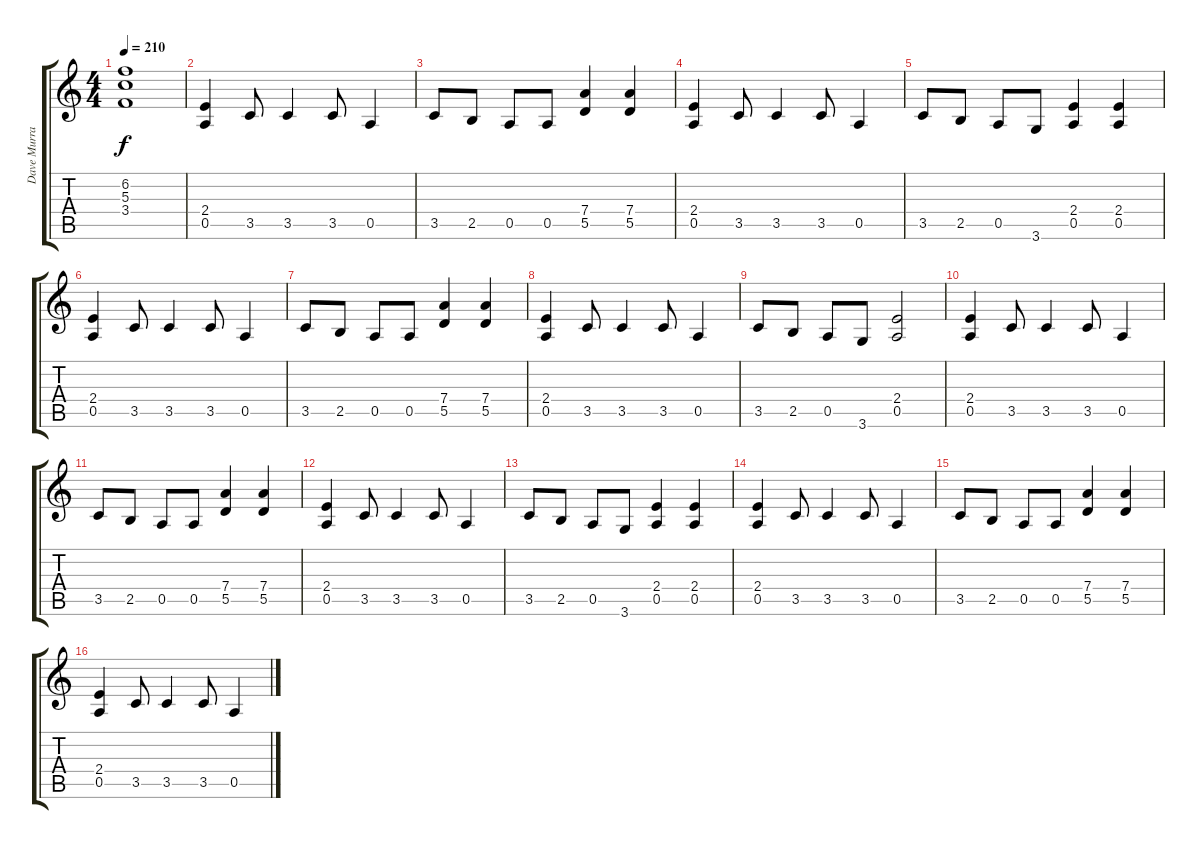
\track ("Dave Murray" "Dave Murra") {instrument distortionguitar}
\staff {score tabs}
\tuning (E4 B3 G3 D3 A2 E2) {hide}
\ts (4 4)
\tempo 210
\clef g2
\ks c
(6.2 5.3 3.4).1{dy f} |
(2.4 0.5).4 3.5.8 3.5.4 3.5.8 0.5.4 |
3.5.8 2.5.8 0.5.8 0.5.8 (7.4 5.5).4 (7.4 5.5).4 |
(2.4 0.5).4 3.5.8 3.5.4 3.5.8 0.5.4 |
3.5.8 2.5.8 0.5.8 3.6.8 (2.4 0.5).4 (2.4 0.5).4 |
(2.4 0.5).4 3.5.8 3.5.4 3.5.8 0.5.4 |
3.5.8 2.5.8 0.5.8 0.5.8 (7.4 5.5).4 (7.4 5.5).4 |
(2.4 0.5).4 3.5.8 3.5.4 3.5.8 0.5.4 |
3.5.8 2.5.8 0.5.8 3.6.8 (2.4 0.5).2 |
(2.4 0.5).4 3.5.8 3.5.4 3.5.8 0.5.4 |
3.5.8 2.5.8 0.5.8 0.5.8 (7.4 5.5).4 (7.4 5.5).4 |
(2.4 0.5).4 3.5.8 3.5.4 3.5.8 0.5.4 |
3.5.8 2.5.8 0.5.8 3.6.8 (2.4 0.5).4 (2.4 0.5).4 |
(2.4 0.5).4 3.5.8 3.5.4 3.5.8 0.5.4 |
3.5.8 2.5.8 0.5.8 0.5.8 (7.4 5.5).4 (7.4 5.5).4 |
(2.4 0.5).4 3.5.8 3.5.4 3.5.8 0.5.4
